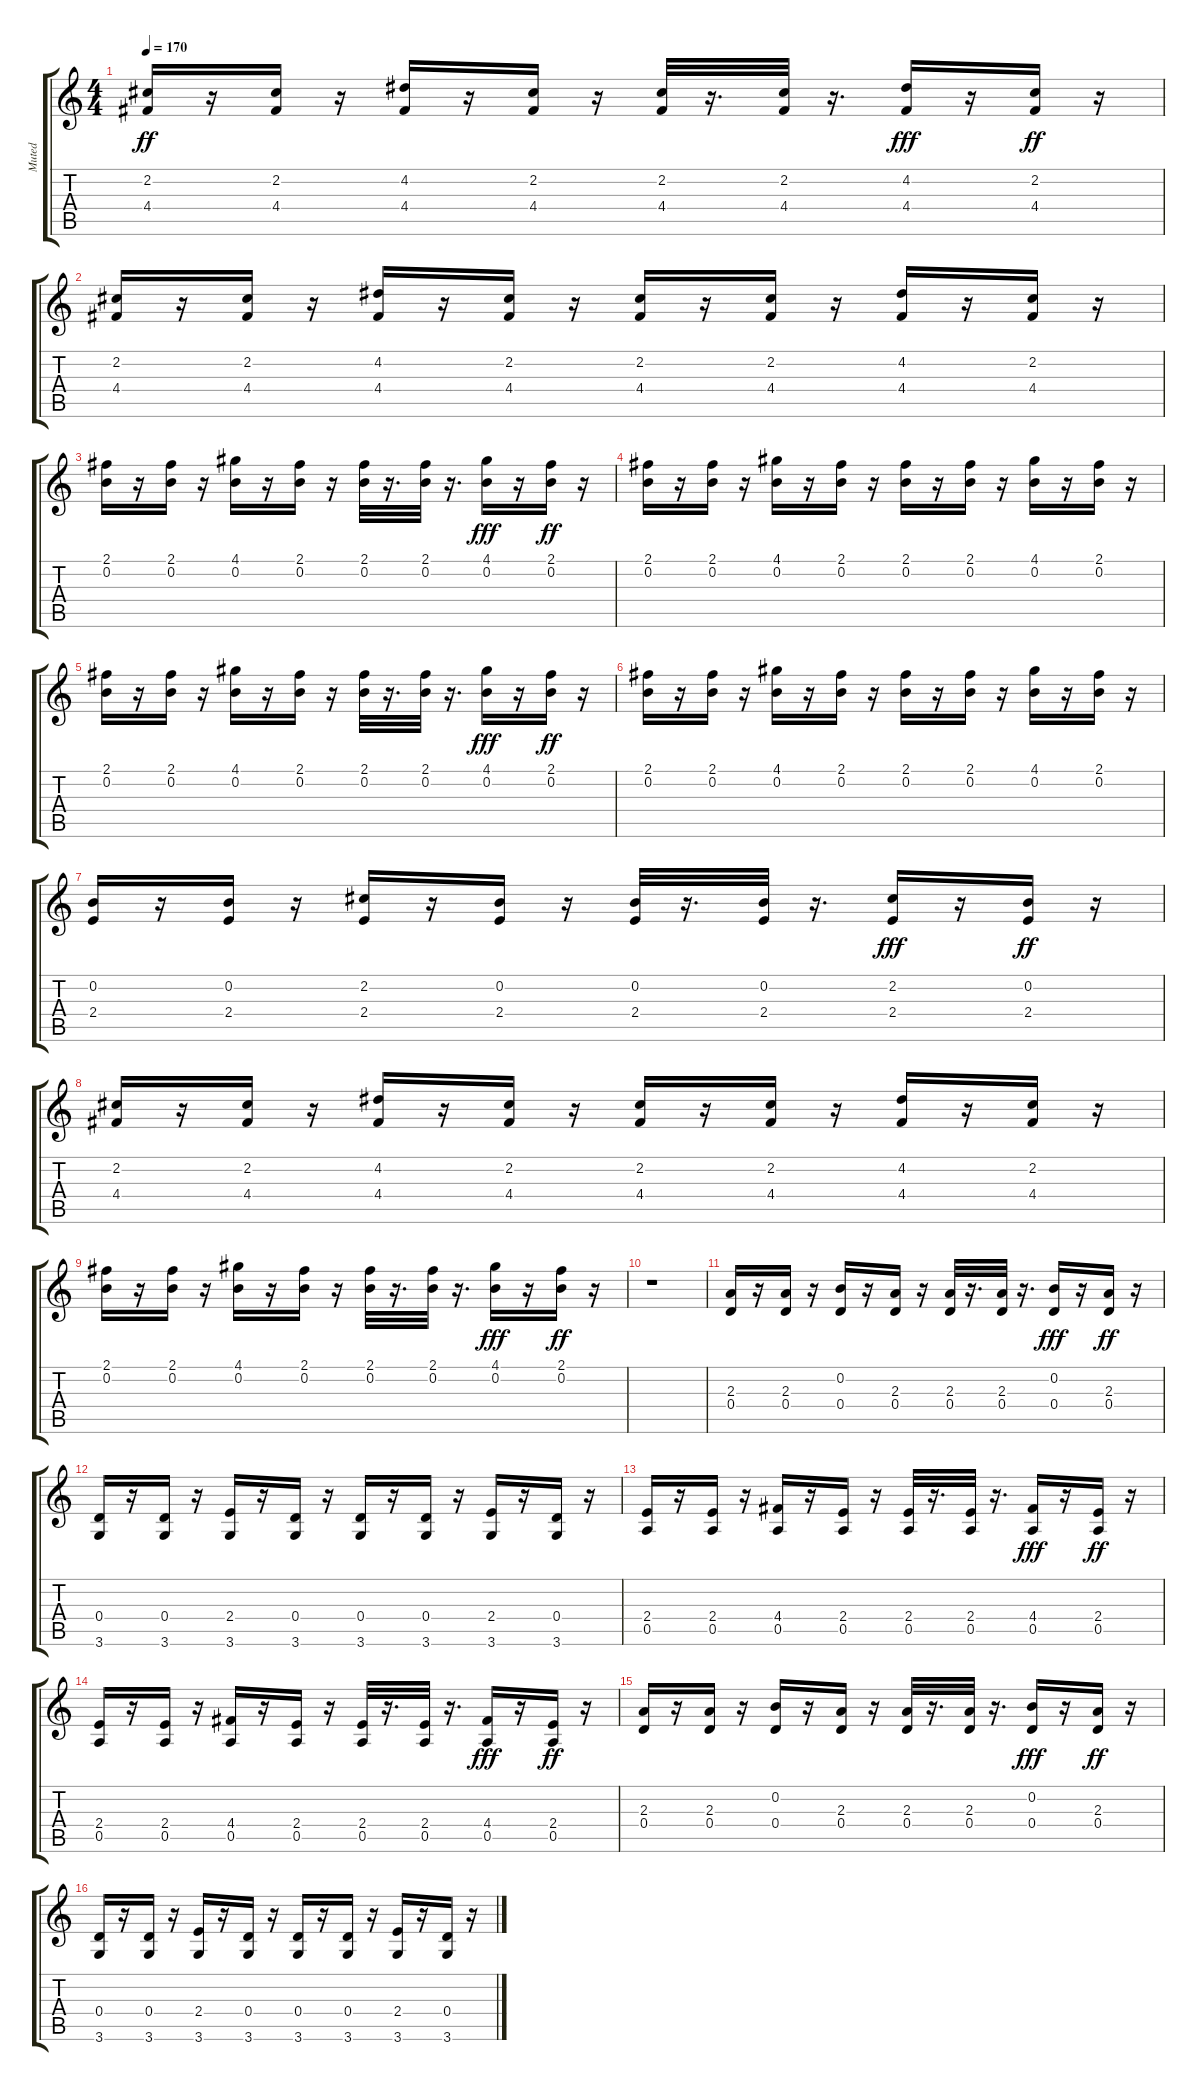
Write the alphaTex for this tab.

\track ("Muted" "Muted") {instrument acousticguitarsteel}
\staff {score tabs}
\tuning (E4 B3 G3 D3 A2 E2) {hide}
\ts (4 4)
\tempo 170
\clef g2
\ks c
(2.2 4.4).16{dy ff} r.16 (2.2 4.4).16 r.16 (4.2 4.4).16 r.16 (2.2 4.4).16 r.16 (2.2 4.4).32 r.16{d} (2.2 4.4).32 r.16{d} (4.2 4.4).16{dy fff} r.16 (2.2 4.4).16{dy ff} r.16 |
(2.2 4.4).16 r.16 (2.2 4.4).16 r.16 (4.2 4.4).16 r.16 (2.2 4.4).16 r.16 (2.2 4.4).16 r.16 (2.2 4.4).16 r.16 (4.2 4.4).16 r.16 (2.2 4.4).16 r.16 |
(2.1 0.2).16 r.16 (2.1 0.2).16 r.16 (4.1 0.2).16 r.16 (2.1 0.2).16 r.16 (2.1 0.2).32 r.16{d} (2.1 0.2).32 r.16{d} (4.1 0.2).16{dy fff} r.16 (2.1 0.2).16{dy ff} r.16 |
(2.1 0.2).16 r.16 (2.1 0.2).16 r.16 (4.1 0.2).16 r.16 (2.1 0.2).16 r.16 (2.1 0.2).16 r.16 (2.1 0.2).16 r.16 (4.1 0.2).16 r.16 (2.1 0.2).16 r.16 |
(2.1 0.2).16 r.16 (2.1 0.2).16 r.16 (4.1 0.2).16 r.16 (2.1 0.2).16 r.16 (2.1 0.2).32 r.16{d} (2.1 0.2).32 r.16{d} (4.1 0.2).16{dy fff} r.16 (2.1 0.2).16{dy ff} r.16 |
(2.1 0.2).16 r.16 (2.1 0.2).16 r.16 (4.1 0.2).16 r.16 (2.1 0.2).16 r.16 (2.1 0.2).16 r.16 (2.1 0.2).16 r.16 (4.1 0.2).16 r.16 (2.1 0.2).16 r.16 |
(0.2 2.4).16 r.16 (0.2 2.4).16 r.16 (2.2 2.4).16 r.16 (0.2 2.4).16 r.16 (0.2 2.4).32 r.16{d} (0.2 2.4).32 r.16{d} (2.2 2.4).16{dy fff} r.16 (0.2 2.4).16{dy ff} r.16 |
(2.2 4.4).16 r.16 (2.2 4.4).16 r.16 (4.2 4.4).16 r.16 (2.2 4.4).16 r.16 (2.2 4.4).16 r.16 (2.2 4.4).16 r.16 (4.2 4.4).16 r.16 (2.2 4.4).16 r.16 |
(2.1 0.2).16 r.16 (2.1 0.2).16 r.16 (4.1 0.2).16 r.16 (2.1 0.2).16 r.16 (2.1 0.2).32 r.16{d} (2.1 0.2).32 r.16{d} (4.1 0.2).16{dy fff} r.16 (2.1 0.2).16{dy ff} r.16 |
r.1 |
(2.3 0.4).16 r.16 (2.3 0.4).16 r.16 (0.2 0.4).16 r.16 (2.3 0.4).16 r.16 (2.3 0.4).32 r.16{d} (2.3 0.4).32 r.16{d} (0.2 0.4).16{dy fff} r.16 (2.3 0.4).16{dy ff} r.16 |
(0.4 3.6).16 r.16 (0.4 3.6).16 r.16 (2.4 3.6).16 r.16 (0.4 3.6).16 r.16 (0.4 3.6).16 r.16 (0.4 3.6).16 r.16 (2.4 3.6).16 r.16 (0.4 3.6).16 r.16 |
(2.4 0.5).16 r.16 (2.4 0.5).16 r.16 (4.4 0.5).16 r.16 (2.4 0.5).16 r.16 (2.4 0.5).32 r.16{d} (2.4 0.5).32 r.16{d} (4.4 0.5).16{dy fff} r.16 (2.4 0.5).16{dy ff} r.16 |
(2.4 0.5).16 r.16 (2.4 0.5).16 r.16 (4.4 0.5).16 r.16 (2.4 0.5).16 r.16 (2.4 0.5).32 r.16{d} (2.4 0.5).32 r.16{d} (4.4 0.5).16{dy fff} r.16 (2.4 0.5).16{dy ff} r.16 |
(2.3 0.4).16 r.16 (2.3 0.4).16 r.16 (0.2 0.4).16 r.16 (2.3 0.4).16 r.16 (2.3 0.4).32 r.16{d} (2.3 0.4).32 r.16{d} (0.2 0.4).16{dy fff} r.16 (2.3 0.4).16{dy ff} r.16 |
(0.4 3.6).16 r.16 (0.4 3.6).16 r.16 (2.4 3.6).16 r.16 (0.4 3.6).16 r.16 (0.4 3.6).16 r.16 (0.4 3.6).16 r.16 (2.4 3.6).16 r.16 (0.4 3.6).16 r.16
